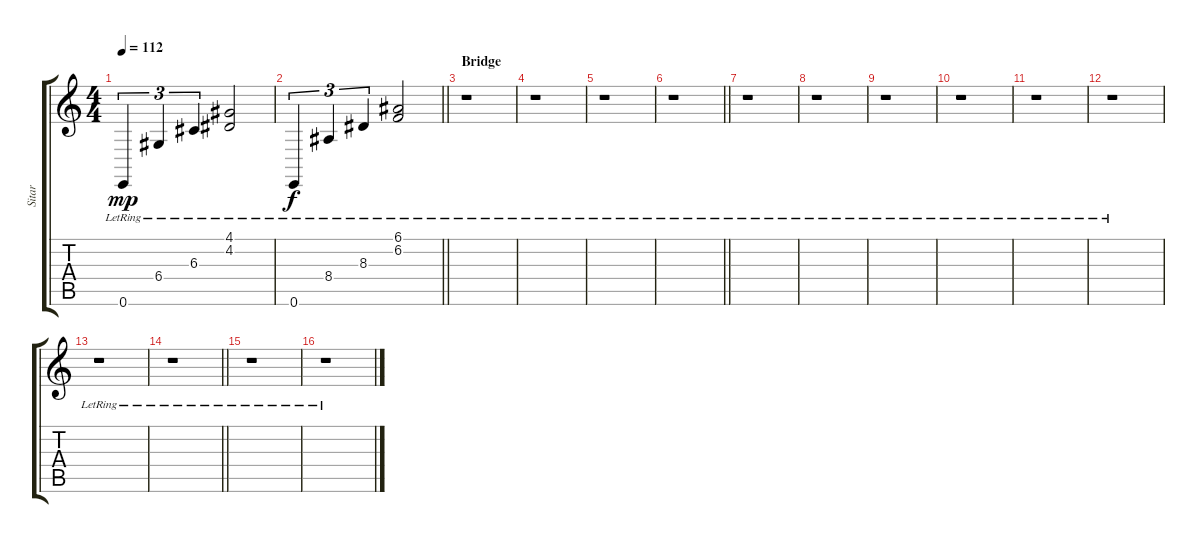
\track ("Sitar" "Sitar") {instrument sitar}
\staff {score tabs}
\tuning (E4 B3 G3 D3 A2 E2) {hide}
\ts (4 4)
\tempo 112
\clef g2
\ks c
0.6{lr}.4{tu (3 2) dy mp} 6.4{lr}.4{tu (3 2)} 6.3{lr}.4{tu (3 2)} (4.1{lr} 4.2{lr}).2 |
\barLineRight lightlight
0.6{lr}.4{tu (3 2) dy f} 8.4{lr}.4{tu (3 2)} 8.3{lr}.4{tu (3 2)} (6.1{lr} 6.2{lr}).2 |
\section ("" "Bridge")
r.1 |
r.1 |
r.1 |
\barLineRight lightlight
r.1 |
r.1 |
r.1 |
r.1 |
r.1 |
r.1 |
r.1 |
r.1 |
\barLineRight lightlight
r.1 |
r.1 |
r.1
